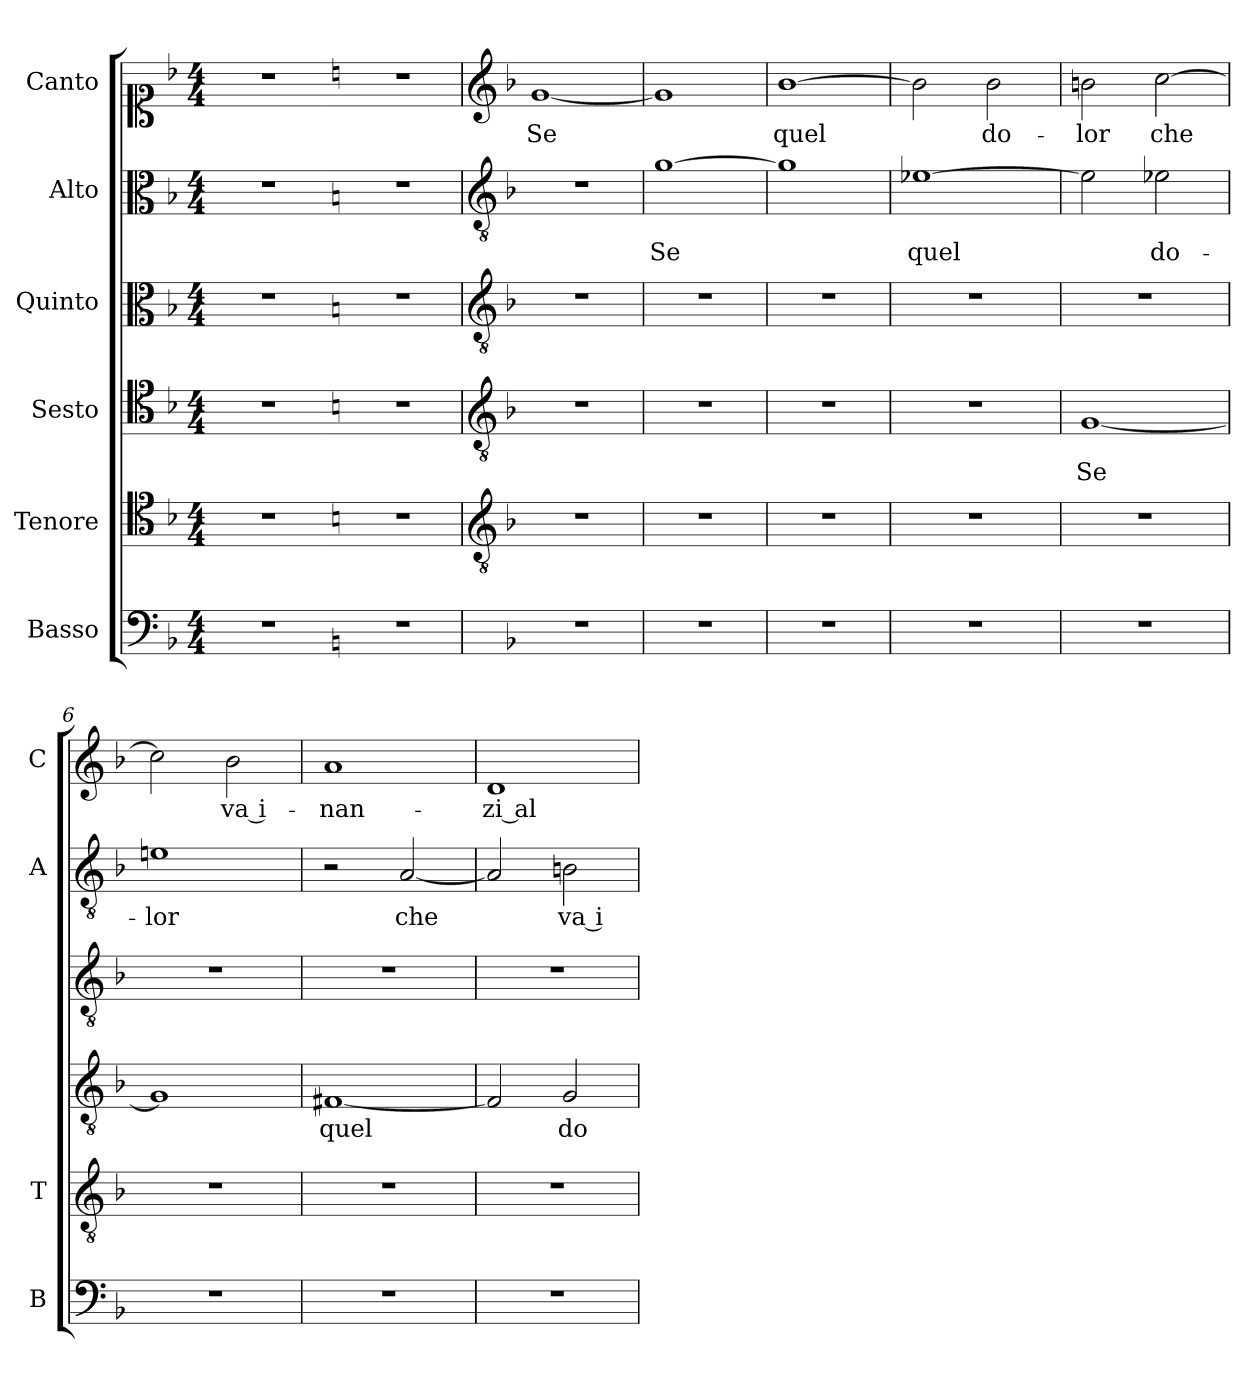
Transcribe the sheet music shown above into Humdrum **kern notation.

**kern	**kern	**kern	**text	**kern	**kern	**text	**kern	**text
*part6	*part5	*part4	*part4	*part3	*part2	*part2	*part1	*part1
*staff6	*staff5	*staff4	*staff4	*staff3	*staff2	*staff2	*staff1	*staff1
*I"Basso	*I"Tenore	*I"Sesto	*	*I"Quinto	*I"Alto	*	*I"Canto	*
*I'B	*I'T	*	*	*	*I'A	*	*I'C	*
*clefF4	*clefC4	*clefC4	*	*clefC3	*clefC3	*	*clefC1	*
*k[b-]	*k[b-]	*k[b-]	*	*k[b-]	*k[b-]	*	*k[b-]	*
*F:	*F:	*F:	*	*F:	*F:	*	*F:	*
*M4/4	*M4/4	*M4/4	*	*M4/4	*M4/4	*	*M4/4	*
=	=	=	=	=	=	=	=	=
1r	1r	1r	.	1r	1r	.	1r	.
=1X-	=1X-	=1X-	=1X-	=1X-	=1X-	=1X-	=1X-	=1X-
*k[]	*k[]	*k[]	*	*k[]	*k[]	*	*k[]	*
*C:	*C:	*C:	*	*C:	*C:	*	*C:	*
1r	1r	1r	.	1r	1r	.	1r	.
=1	=1	=1	=1	=1	=1	=1	=1	=1
*	*clefGv2	*clefGv2	*	*clefGv2	*clefGv2	*	*clefG2	*
*k[b-]	*k[b-]	*k[b-]	*	*k[b-]	*k[b-]	*	*k[b-]	*
*F:	*F:	*F:	*	*F:	*F:	*	*F:	*
!	!	!	!	!	!	!	!	!LO:LY:b
1r	1r	1r	.	1r	1r	.	[1g	Se
=2	=2	=2	=2	=2	=2	=2	=2	=2
!	!	!	!	!	!	!LO:LY:b	!	!
1r	1r	1r	.	1r	[1g	Se	1g]	.
=3	=3	=3	=3	=3	=3	=3	=3	=3
!	!	!	!	!	!	!	!	!LO:LY:b
1r	1r	1r	.	1r	1g]	.	[1b-	quel
=4	=4	=4	=4	=4	=4	=4	=4	=4
!	!	!	!	!	!	!LO:LY:b	!	!
1r	1r	1r	.	1r	[1e-X	quel	2b-\]	.
!	!	!	!	!	!	!	!	!LO:LY:b
.	.	.	.	.	.	.	2b-\	do-
=5	=5	=5	=5	=5	=5	=5	=5	=5
!	!	!	!LO:LY:b	!	!	!	!	!
!	!	!	!	!	!	!	!	!LO:LY:b
1r	1r	[1G	Se	1r	2e-\]	.	2bn\	-lor
!	!	!	!	!	!	!LO:LY:b	!	!
!	!	!	!	!	!	!	!	!LO:LY:b
.	.	.	.	.	2e-X\	do-	[2cc\	che
=6	=6	=6	=6	=6	=6	=6	=6	=6
!	!	!	!	!	!	!LO:LY:b	!	!
1r	1r	1G]	.	1r	1eni	-lor	2cc\]	.
!	!	!	!	!	!	!	!	!LO:LY:b
.	.	.	.	.	.	.	2b-\	va i-
=7	=7	=7	=7	=7	=7	=7	=7	=7
!	!	!	!LO:LY:b	!	!	!	!	!
!	!	!	!	!	!	!	!	!LO:LY:b
1r	1r	[1F#X	quel	1r	2r	.	1a	-nan-
!	!	!	!	!	!	!LO:LY:b	!	!
.	.	.	.	.	[2A/	che	.	.
=8	=8	=8	=8	=8	=8	=8	=8	=8
!	!	!	!	!	!	!	!	!LO:LY:b
1r	1r	2F#/]	.	1r	2A/]	.	1d	-zi al
!	!	!	!LO:LY:b	!	!	!	!	!
!	!	!	!	!	!	!LO:LY:b	!	!
.	.	2G/	do-	.	2Bn\	va i-	.	.
=	=	=	=	=	=	=	=	=
*-	*-	*-	*-	*-	*-	*-	*-	*-
